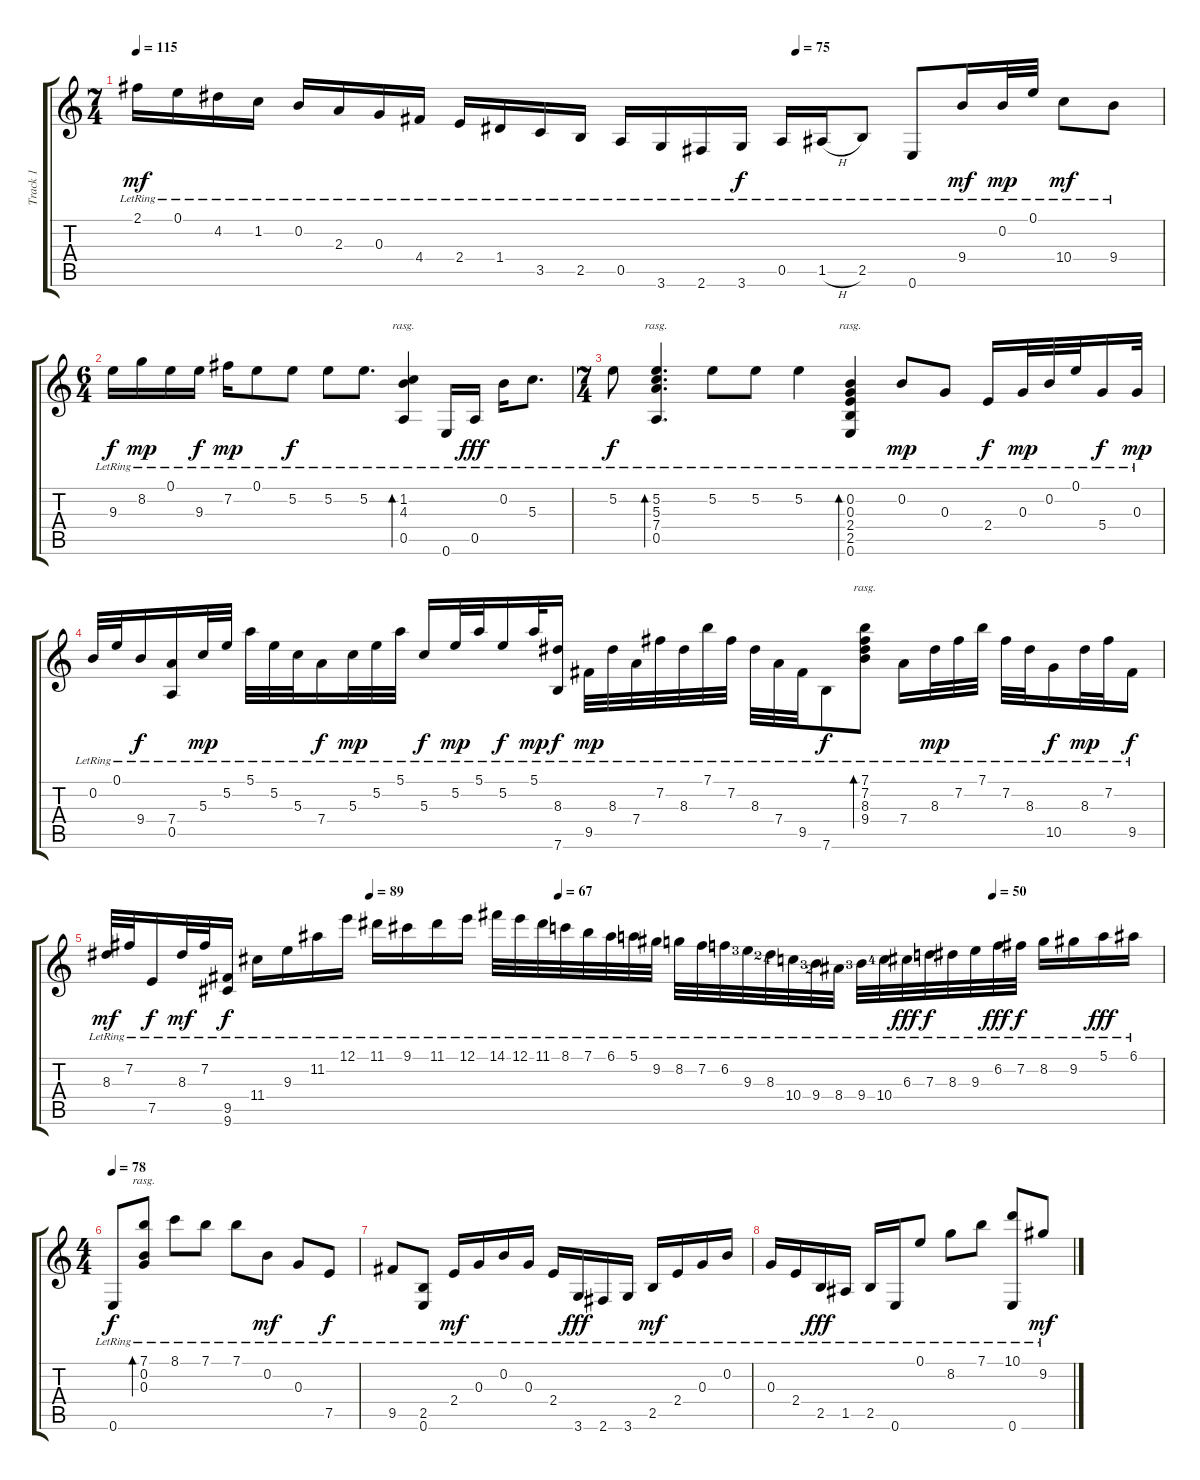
\track ("Track 1" "Track 1") {instrument acousticguitarsteel}
\staff {score tabs}
\tuning (E4 B3 G3 D3 A2 E2) {hide}
\ts (7 4)
\tempo 115
\tempo (75 0.6428571428571429)
\clef g2
\ks c
2.1{lr}.16{dy mf} 0.1{lr}.16 4.2{lr}.16 1.2{lr}.16 0.2{lr}.16 2.3{lr}.16 0.3{lr}.16 4.4{lr}.16 2.4{lr}.16 1.4{lr}.16 3.5{lr}.16 2.5{lr}.16 0.5{lr}.16 3.6{lr}.16 2.6{lr}.16 3.6{lr}.16{dy f} 0.5{lr}.16 1.5{h lr}.16 2.5{lr}.8 0.6{lr}.8 9.4{lr}.16{dy mf} 0.2{lr}.32{dy mp} 0.1{lr}.32 10.4{lr}.8{dy mf} 9.4{lr}.8 |
\ts (6 4)
9.3{lr}.16{dy f} 8.2{lr}.16{dy mp} 0.1{lr}.16 9.3{lr}.16{dy f} 7.2{lr}.16{dy mp} 0.1{lr}.8 5.2{lr}.8{dy f} 5.2{lr}.8 5.2{lr}.8{d} (1.2{lr} 4.3{lr} 0.5{lr}).4{bd 480 rasg ii} 0.6{lr}.16 0.5{lr}.16{dy fff} 0.2{lr}.16 5.3{lr}.8{d} |
\ts (7 4)
5.2{lr}.8{dy f} (5.2{lr} 5.3{lr} 7.4{lr} 0.5{lr}).4{d bd 480 rasg ii} 5.2{lr}.8 5.2{lr}.8 5.2{lr}.4 (0.2{lr} 0.3{lr} 2.4{lr} 2.5{lr} 0.6{lr}).4{bd 480 rasg ii} 0.2{lr}.8{dy mp} 0.3{lr}.8 2.4{lr}.16{dy f} 0.3{lr}.32{dy mp} 0.2{lr}.32 0.1{lr}.32 5.4{lr}.16{dy f} 0.3{lr}.32{dy mp} |
0.2{lr}.32 0.1{lr}.32 9.4{lr}.16{dy f} (7.4{lr} 0.5{lr}).16 5.3{lr}.32{dy mp} 5.2{lr}.32 5.1{lr}.32 5.2{lr}.32 5.3{lr}.32 7.4{lr}.16{dy f} 5.3{lr}.32{dy mp} 5.2{lr}.32 5.1{lr}.32 5.3{lr}.16{dy f} 5.2{lr}.32{dy mp} 5.1{lr}.32 5.2{lr}.16{dy f} 5.1{lr}.32{dy mp} (8.3{lr} 7.6{lr}).16{dy f} 9.5{lr}.32{dy mp} 8.3{lr}.32 7.4{lr}.32 7.2{lr}.32 8.3{lr}.32 7.1{lr}.32 7.2{lr}.32 8.3{lr}.32 7.4{lr}.32 9.5{lr}.32 7.6{lr}.8{dy f} (7.1{lr} 7.2{lr} 8.3{lr} 9.4{lr}).8{bd 480 rasg ii} 7.4{lr}.16 8.3{lr}.32{dy mp} 7.2{lr}.32 7.1{lr}.32 7.2{lr}.32 8.3{lr}.32 10.5{lr}.16{dy f} 8.3{lr}.32{dy mp} 7.2{lr}.32 9.5{lr}.16{dy f} |
\tempo (89 0.25)
\tempo (67 0.42857142857142855)
\tempo (50 0.8392857142857143)
8.3{lr}.32{dy mf} 7.2{lr}.32 7.5{lr}.16{dy f} 8.3{lr}.32{dy mf} 7.2{lr}.32 (9.5{lr} 9.6{lr}).16{dy f} 11.4{lr}.16 9.3{lr}.16 11.2{lr}.16 12.1{lr}.16 11.1{lr}.16 9.1{lr}.16 11.1{lr}.16 12.1{lr}.16 14.1{lr}.32 12.1{lr}.32 11.1{lr}.32 8.1{lr}.32 7.1{lr}.32 6.1{lr}.32 5.1{lr}.32 9.2{lr}.32 8.2{lr}.32 7.2{lr}.32 6.2{lr}.32 9.3{lr lf 4}.32 8.3{lr lf 3}.32 10.4{lr lf 5}.32 9.4{lr lf 4}.32 8.4{lr lf 3}.32 9.4{lr lf 4}.32 10.4{lr lf 5}.32 6.3{lr}.32{dy fff} 7.3{lr}.32{dy f} 8.3{lr}.32 9.3{lr}.32 6.2{lr}.32{dy fff} 7.2{lr}.32{dy f} 8.2{lr}.16 9.2{lr}.16 5.1{lr}.16{dy fff} 6.1{lr}.16 |
\ts (4 4)
\tempo 78
0.6{lr}.8{dy f} (7.1{lr} 0.2{lr} 0.3{lr}).8{bd 480 rasg ii} 8.1{lr}.8 7.1{lr}.8 7.1{lr}.8 0.2{lr}.8{dy mf} 0.3{lr}.8 7.5{lr}.8{dy f} |
9.5{lr}.8 (2.5{lr} 0.6{lr}).8 2.4{lr}.16{dy mf} 0.3{lr}.16 0.2{lr}.16 0.3{lr}.16 2.4{lr}.16 3.6{lr}.16{dy fff} 2.6{lr}.16 3.6{lr}.16 2.5{lr}.16{dy mf} 2.4{lr}.16 0.3{lr}.16 0.2{lr}.16 |
0.3{lr}.16 2.4{lr}.16 2.5{lr}.16{dy fff} 1.5{lr}.16 2.5{lr}.16 0.6{lr}.16 0.1{lr}.8 8.2{lr}.8 7.1{lr}.8 (10.1{lr} 0.6{lr}).8 9.2{lr}.8{dy mf}
